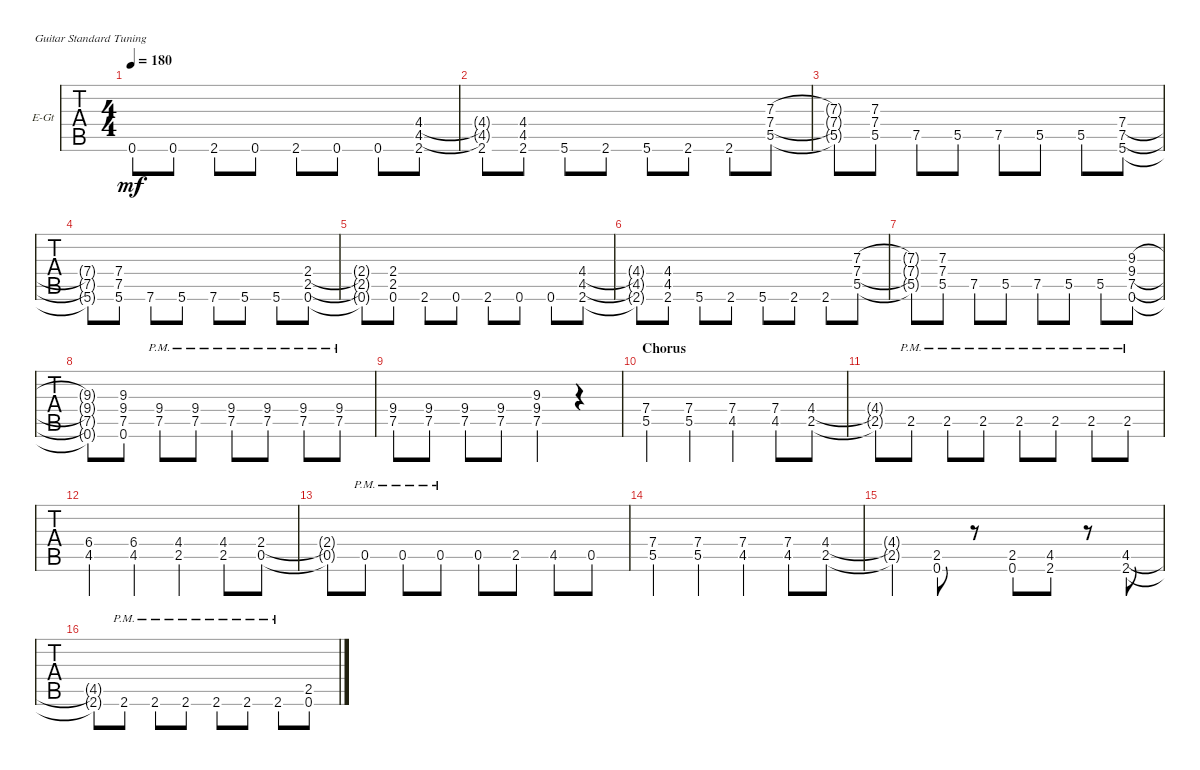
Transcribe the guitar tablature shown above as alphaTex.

\defaultSystemsLayout 4
\bracketExtendMode groupsimilarinstruments
\firstSystemTrackNameOrientation horizontal
\otherSystemsTrackNameOrientation horizontal
\track ("Matthew" "E-Gt") {instrument distortionguitar}
\staff {tabs}
\tuning (E4 B3 G3 D3 A2 E2)
\ts (4 4)
\tempo 180
\clef g2
\ks c
0.6{t}.8{dy mf} 0.6.8 2.6.8 0.6.8 2.6.8 0.6.8 0.6.8 (2.6 4.5 4.4).8 |
(2.6 4.5{t} 4.4{t}).8 (2.6 4.5 4.4).8 5.6.8 2.6.8 5.6.8 2.6.8 2.6.8 (5.5 7.4 7.3).8 |
(5.5{t} 7.4{t} 7.3{t}).8 (5.5 7.4 7.3).8 7.5.8 5.5.8 7.5.8 5.5.8 5.5.8 (5.6 7.5 7.4).8 |
(5.6{t} 7.5{t} 7.4{t}).8 (5.6 7.5 7.4).8 7.6.8 5.6.8 7.6.8 5.6.8 5.6.8 (0.6 2.5 2.4).8 |
(0.6{t} 2.5{t} 2.4{t}).8 (0.6 2.5 2.4).8 2.6.8 0.6.8 2.6.8 0.6.8 0.6.8 (2.6 4.5 4.4).8 |
(2.6{t} 4.5{t} 4.4{t}).8 (2.6 4.5 4.4).8 5.6.8 2.6.8 5.6.8 2.6.8 2.6.8 (5.5 7.4 7.3).8 |
(5.5{t} 7.4{t} 7.3{t}).8 (5.5 7.4 7.3).8 7.5.8 5.5.8 7.5.8 5.5.8 5.5.8 (0.6 7.5 9.4 9.3).8 |
(0.6{t} 7.5{t} 9.4{t} 9.3{t}).8 (7.5 9.4 0.6 9.3).8 (7.5{pm} 9.4{pm}).8 (7.5{pm} 9.4{pm}).8 (7.5{pm} 9.4{pm}).8 (7.5{pm} 9.4{pm}).8 (7.5{pm} 9.4{pm}).8 (7.5{pm} 9.4{pm}).8 |
(7.5 9.4).8 (7.5 9.4).8 (7.5 9.4).8 (7.5 9.4).8 (7.5 9.4 9.3).4 r.4 |
\section ("" "Chorus")
(5.5 7.4).4 (5.5 7.4).4 (4.5 7.4).4 (4.5 7.4).8 (2.5 4.4).8 |
(2.5{t} 4.4{t}).8 2.5{pm}.8 2.5{pm}.8 2.5{pm}.8 2.5{pm}.8 2.5{pm}.8 2.5{pm}.8 2.5{pm}.8 |
(4.5 6.4).4 (4.5 6.4).4 (2.5 4.4).4 (2.5 4.4).8 (0.5 2.4).8 |
(0.5{t} 2.4{t}).8 0.5{pm}.8 0.5{pm}.8 0.5{pm}.8 0.5.8 2.5.8 4.5.8 0.5.8 |
(5.5 7.4).4 (5.5 7.4).4 (4.5 7.4).4 (4.5 7.4).8 (2.5 4.4).8 |
(2.5{t} 4.4{t}).4 (0.6 2.5).8 r.8 (0.6 2.5).8 (2.6 4.5).8 r.8 (2.6 4.5).8 |
(2.6{t} 4.5{t}).8 2.6{pm}.8 2.6{pm}.8 2.6{pm}.8 2.6{pm}.8 2.6{pm}.8 2.6{pm}.8 (0.6 2.5).8
